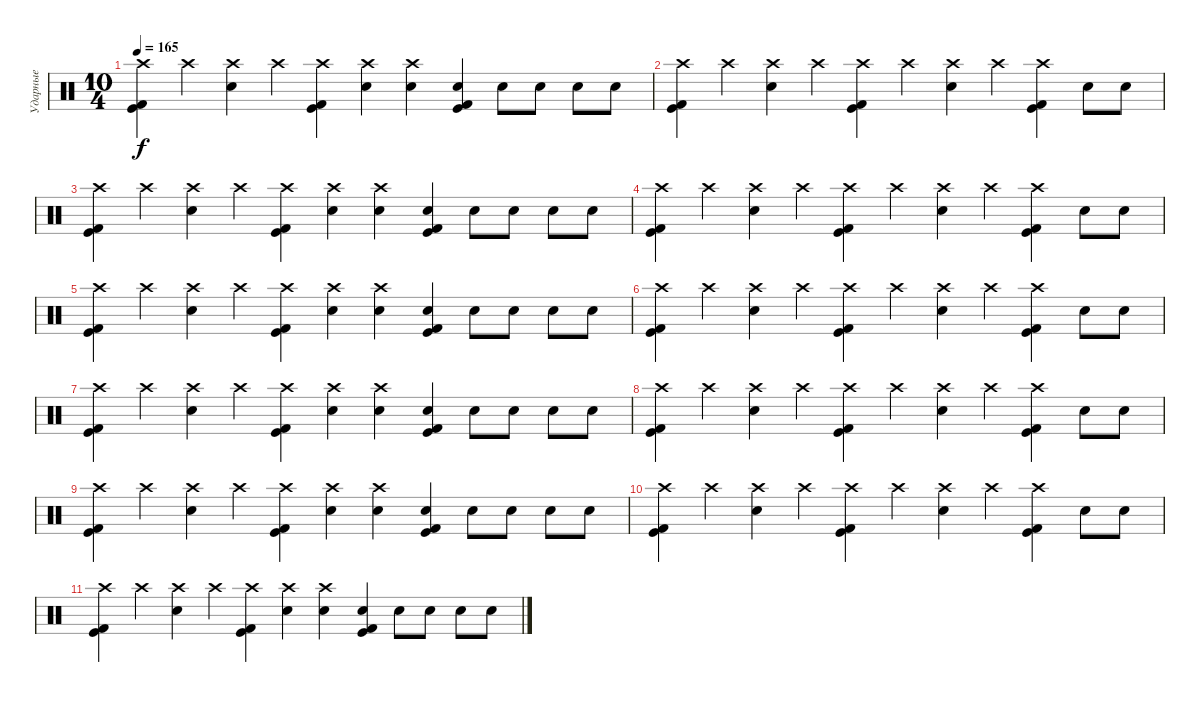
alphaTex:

\track ("Ударные" "Ударные") {instrument percussion}
\staff {score}
\articulation defaults
\ts (10 4)
\tempo 165
\clef neutral
\ks c
("Crash high (hit)" "Kick (hit)" "Kick (hit) 2").4{dy f} "Crash high (hit)".4 ("Crash high (hit)" "Electric Snare (hit)").4 "Crash high (hit)".4 ("Crash high (hit)" "Kick (hit)" "Kick (hit) 2").4 ("Crash high (hit)" "Electric Snare (hit)").4 ("Crash high (hit)" "Electric Snare (hit)").4 ("Electric Snare (hit)" "Kick (hit)" "Kick (hit) 2").4 "Electric Snare (hit)".8 "Electric Snare (hit)".8 "Electric Snare (hit)".8 "Electric Snare (hit)".8 |
("Crash high (hit)" "Kick (hit)" "Kick (hit) 2").4 "Crash high (hit)".4 ("Crash high (hit)" "Electric Snare (hit)").4 "Crash high (hit)".4 ("Crash high (hit)" "Kick (hit)" "Kick (hit) 2").4 "Crash high (hit)".4 ("Crash high (hit)" "Electric Snare (hit)").4 "Crash high (hit)".4 ("Crash high (hit)" "Kick (hit)" "Kick (hit) 2").4 "Electric Snare (hit)".8 "Electric Snare (hit)".8 |
("Crash high (hit)" "Kick (hit)" "Kick (hit) 2").4 "Crash high (hit)".4 ("Crash high (hit)" "Electric Snare (hit)").4 "Crash high (hit)".4 ("Crash high (hit)" "Kick (hit)" "Kick (hit) 2").4 ("Crash high (hit)" "Electric Snare (hit)").4 ("Crash high (hit)" "Electric Snare (hit)").4 ("Electric Snare (hit)" "Kick (hit)" "Kick (hit) 2").4 "Electric Snare (hit)".8 "Electric Snare (hit)".8 "Electric Snare (hit)".8 "Electric Snare (hit)".8 |
("Crash high (hit)" "Kick (hit)" "Kick (hit) 2").4 "Crash high (hit)".4 ("Crash high (hit)" "Electric Snare (hit)").4 "Crash high (hit)".4 ("Crash high (hit)" "Kick (hit)" "Kick (hit) 2").4 "Crash high (hit)".4 ("Crash high (hit)" "Electric Snare (hit)").4 "Crash high (hit)".4 ("Crash high (hit)" "Kick (hit)" "Kick (hit) 2").4 "Electric Snare (hit)".8 "Electric Snare (hit)".8 |
("Crash high (hit)" "Kick (hit)" "Kick (hit) 2").4 "Crash high (hit)".4 ("Crash high (hit)" "Electric Snare (hit)").4 "Crash high (hit)".4 ("Crash high (hit)" "Kick (hit)" "Kick (hit) 2").4 ("Crash high (hit)" "Electric Snare (hit)").4 ("Crash high (hit)" "Electric Snare (hit)").4 ("Electric Snare (hit)" "Kick (hit)" "Kick (hit) 2").4 "Electric Snare (hit)".8 "Electric Snare (hit)".8 "Electric Snare (hit)".8 "Electric Snare (hit)".8 |
("Crash high (hit)" "Kick (hit)" "Kick (hit) 2").4 "Crash high (hit)".4 ("Crash high (hit)" "Electric Snare (hit)").4 "Crash high (hit)".4 ("Crash high (hit)" "Kick (hit)" "Kick (hit) 2").4 "Crash high (hit)".4 ("Crash high (hit)" "Electric Snare (hit)").4 "Crash high (hit)".4 ("Crash high (hit)" "Kick (hit)" "Kick (hit) 2").4 "Electric Snare (hit)".8 "Electric Snare (hit)".8 |
("Crash high (hit)" "Kick (hit)" "Kick (hit) 2").4 "Crash high (hit)".4 ("Crash high (hit)" "Electric Snare (hit)").4 "Crash high (hit)".4 ("Crash high (hit)" "Kick (hit)" "Kick (hit) 2").4 ("Crash high (hit)" "Electric Snare (hit)").4 ("Crash high (hit)" "Electric Snare (hit)").4 ("Electric Snare (hit)" "Kick (hit)" "Kick (hit) 2").4 "Electric Snare (hit)".8 "Electric Snare (hit)".8 "Electric Snare (hit)".8 "Electric Snare (hit)".8 |
("Crash high (hit)" "Kick (hit)" "Kick (hit) 2").4 "Crash high (hit)".4 ("Crash high (hit)" "Electric Snare (hit)").4 "Crash high (hit)".4 ("Crash high (hit)" "Kick (hit)" "Kick (hit) 2").4 "Crash high (hit)".4 ("Crash high (hit)" "Electric Snare (hit)").4 "Crash high (hit)".4 ("Crash high (hit)" "Kick (hit)" "Kick (hit) 2").4 "Electric Snare (hit)".8 "Electric Snare (hit)".8 |
("Crash high (hit)" "Kick (hit)" "Kick (hit) 2").4 "Crash high (hit)".4 ("Crash high (hit)" "Electric Snare (hit)").4 "Crash high (hit)".4 ("Crash high (hit)" "Kick (hit)" "Kick (hit) 2").4 ("Crash high (hit)" "Electric Snare (hit)").4 ("Crash high (hit)" "Electric Snare (hit)").4 ("Electric Snare (hit)" "Kick (hit)" "Kick (hit) 2").4 "Electric Snare (hit)".8 "Electric Snare (hit)".8 "Electric Snare (hit)".8 "Electric Snare (hit)".8 |
("Crash high (hit)" "Kick (hit)" "Kick (hit) 2").4 "Crash high (hit)".4 ("Crash high (hit)" "Electric Snare (hit)").4 "Crash high (hit)".4 ("Crash high (hit)" "Kick (hit)" "Kick (hit) 2").4 "Crash high (hit)".4 ("Crash high (hit)" "Electric Snare (hit)").4 "Crash high (hit)".4 ("Crash high (hit)" "Kick (hit)" "Kick (hit) 2").4 "Electric Snare (hit)".8 "Electric Snare (hit)".8 |
("Crash high (hit)" "Kick (hit)" "Kick (hit) 2").4 "Crash high (hit)".4 ("Crash high (hit)" "Electric Snare (hit)").4 "Crash high (hit)".4 ("Crash high (hit)" "Kick (hit)" "Kick (hit) 2").4 ("Crash high (hit)" "Electric Snare (hit)").4 ("Crash high (hit)" "Electric Snare (hit)").4 ("Electric Snare (hit)" "Kick (hit)" "Kick (hit) 2").4 "Electric Snare (hit)".8 "Electric Snare (hit)".8 "Electric Snare (hit)".8 "Electric Snare (hit)".8
